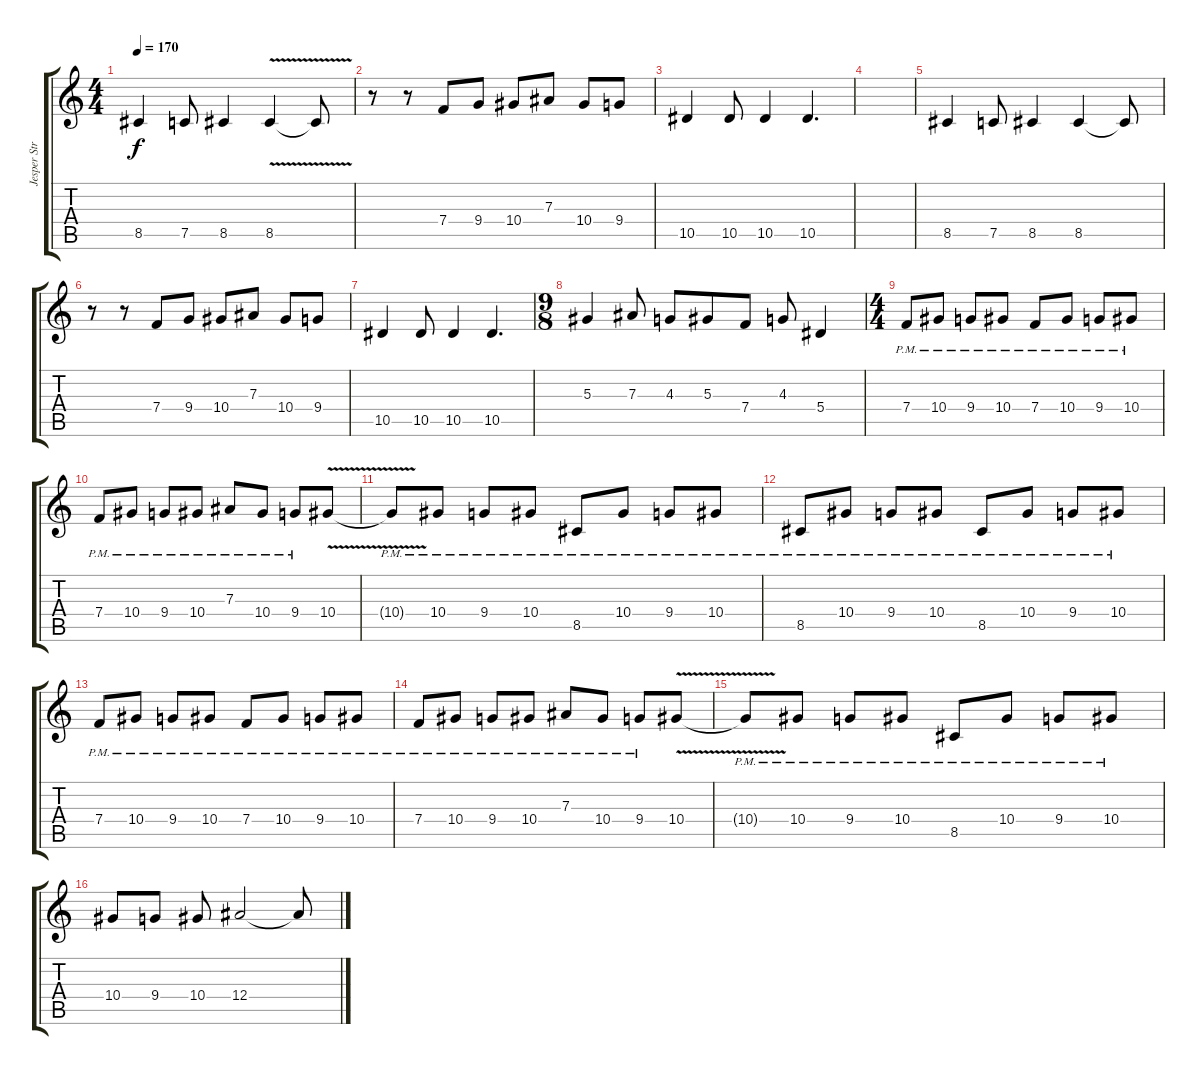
\track ("Jesper Stromblad" "Jesper Str") {instrument distortionguitar}
\staff {score tabs}
\tuning (C4 G3 Eb3 Bb2 F2 C2) {hide}
\ts (4 4)
\tempo 170
\clef g2
\ks c
8.5.4{dy f} 7.5.8 8.5.4 8.5{v}.4 8.5{t}.8 |
r.8 r.8 7.4.8 9.4.8 10.4.8 7.3.8 10.4.8 9.4.8 |
10.5.4 10.5.8 10.5.4 10.5.4{d} |
|
8.5.4 7.5.8 8.5.4 8.5.4 8.5{t}.8 |
r.8 r.8 7.4.8 9.4.8 10.4.8 7.3.8 10.4.8 9.4.8 |
10.5.4 10.5.8 10.5.4 10.5.4{d} |
\ts (9 8)
5.3.4 7.3.8 4.3.8 5.3.8 7.4.8 4.3.8 5.4.4 |
\ts (4 4)
7.4{pm}.8 10.4{pm}.8 9.4{pm}.8 10.4{pm}.8 7.4{pm}.8 10.4{pm}.8 9.4{pm}.8 10.4{pm}.8 |
7.4{pm}.8 10.4{pm}.8 9.4{pm}.8 10.4{pm}.8 7.3{pm}.8 10.4{pm}.8 9.4{pm}.8 10.4{v}.8 |
10.4{v pm t}.8 10.4{pm}.8 9.4{pm}.8 10.4{pm}.8 8.5{pm}.8 10.4{pm}.8 9.4{pm}.8 10.4{pm}.8 |
8.5{pm}.8 10.4{pm}.8 9.4{pm}.8 10.4{pm}.8 8.5{pm}.8 10.4{pm}.8 9.4{pm}.8 10.4{pm}.8 |
7.4{pm}.8 10.4{pm}.8 9.4{pm}.8 10.4{pm}.8 7.4{pm}.8 10.4{pm}.8 9.4{pm}.8 10.4{pm}.8 |
7.4{pm}.8 10.4{pm}.8 9.4{pm}.8 10.4{pm}.8 7.3{pm}.8 10.4{pm}.8 9.4{pm}.8 10.4{v}.8 |
10.4{v pm t}.8 10.4{pm}.8 9.4{pm}.8 10.4{pm}.8 8.5{pm}.8 10.4{pm}.8 9.4{pm}.8 10.4{pm}.8 |
10.4.8 9.4.8 10.4.8 12.4.2 12.4{t}.8
